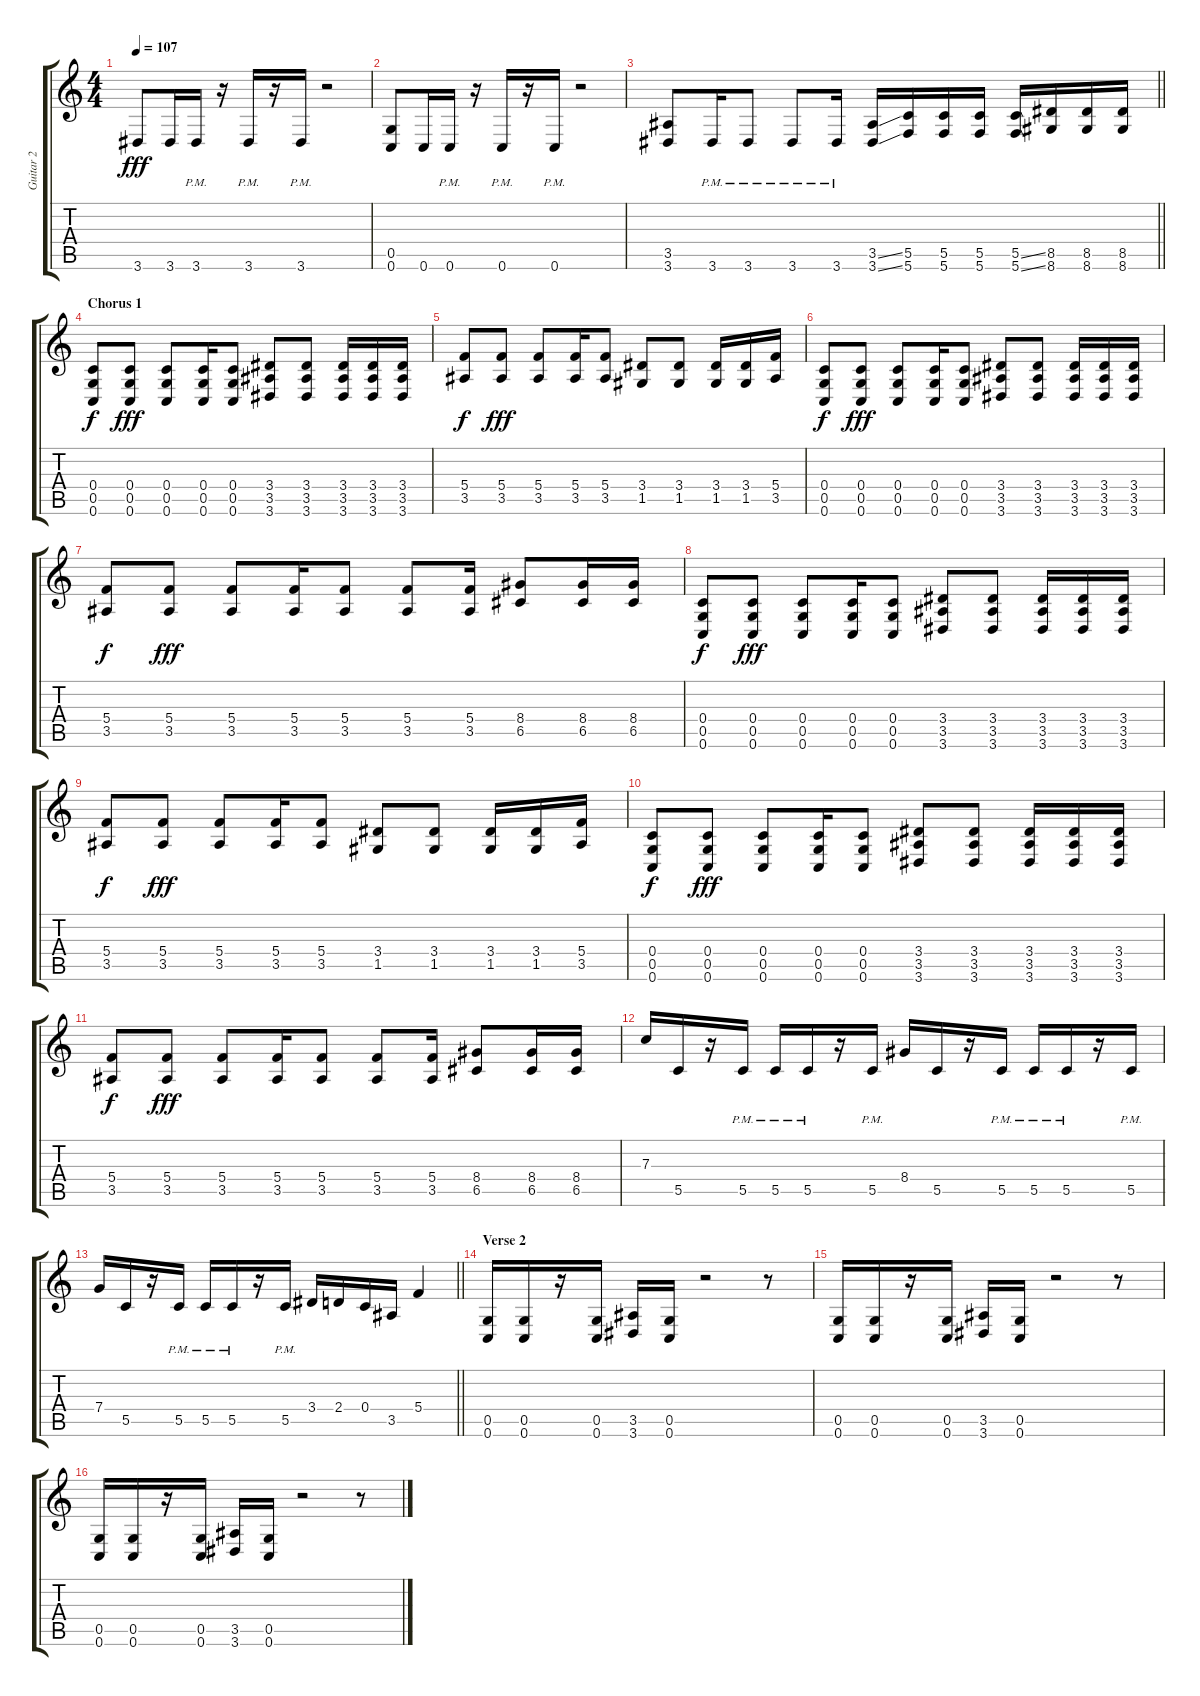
\track ("Guitar 2" "Guitar 2") {instrument overdrivenguitar}
\staff {score tabs}
\tuning (D4 A3 F3 C3 G2 C2) {hide}
\ts (4 4)
\tempo 107
\clef g2
\ks c
3.6.8{dy fff} 3.6.16 3.6{pm}.16 r.16 3.6{pm}.16 r.16 3.6{pm}.16 r.2 |
(0.5 0.6).8 0.6.16 0.6{pm}.16 r.16 0.6{pm}.16 r.16 0.6{pm}.16 r.2 |
\barLineRight lightlight
(3.5 3.6).8 3.6{pm}.16 3.6{pm}.8 3.6{pm}.8 3.6{pm}.16 (3.5{ss} 3.6{ss}).16 (5.5 5.6).16 (5.5 5.6).16 (5.5 5.6).16 (5.5{ss} 5.6{ss}).16 (8.5 8.6).16 (8.5 8.6).16 (8.5 8.6).16 |
\section ("" "Chorus 1")
(0.4 0.5 0.6).8{dy f} (0.4 0.5 0.6).8{dy fff} (0.4 0.5 0.6).8 (0.4 0.5 0.6).16 (0.4 0.5 0.6).8 (3.4 3.5 3.6).8 (3.4 3.5 3.6).8 (3.4 3.5 3.6).16 (3.4 3.5 3.6).16 (3.4 3.5 3.6).16 |
(5.4 3.5).8{dy f} (5.4 3.5).8{dy fff} (5.4 3.5).8 (5.4 3.5).16 (5.4 3.5).8 (3.4 1.5).8 (3.4 1.5).8 (3.4 1.5).16 (3.4 1.5).16 (5.4 3.5).16 |
(0.4 0.5 0.6).8{dy f} (0.4 0.5 0.6).8{dy fff} (0.4 0.5 0.6).8 (0.4 0.5 0.6).16 (0.4 0.5 0.6).8 (3.4 3.5 3.6).8 (3.4 3.5 3.6).8 (3.4 3.5 3.6).16 (3.4 3.5 3.6).16 (3.4 3.5 3.6).16 |
(5.4 3.5).8{dy f} (5.4 3.5).8{dy fff} (5.4 3.5).8 (5.4 3.5).16 (5.4 3.5).8 (5.4 3.5).8 (5.4 3.5).16 (8.4 6.5).8 (8.4 6.5).16 (8.4 6.5).16 |
(0.4 0.5 0.6).8{dy f} (0.4 0.5 0.6).8{dy fff} (0.4 0.5 0.6).8 (0.4 0.5 0.6).16 (0.4 0.5 0.6).8 (3.4 3.5 3.6).8 (3.4 3.5 3.6).8 (3.4 3.5 3.6).16 (3.4 3.5 3.6).16 (3.4 3.5 3.6).16 |
(5.4 3.5).8{dy f} (5.4 3.5).8{dy fff} (5.4 3.5).8 (5.4 3.5).16 (5.4 3.5).8 (3.4 1.5).8 (3.4 1.5).8 (3.4 1.5).16 (3.4 1.5).16 (5.4 3.5).16 |
(0.4 0.5 0.6).8{dy f} (0.4 0.5 0.6).8{dy fff} (0.4 0.5 0.6).8 (0.4 0.5 0.6).16 (0.4 0.5 0.6).8 (3.4 3.5 3.6).8 (3.4 3.5 3.6).8 (3.4 3.5 3.6).16 (3.4 3.5 3.6).16 (3.4 3.5 3.6).16 |
(5.4 3.5).8{dy f} (5.4 3.5).8{dy fff} (5.4 3.5).8 (5.4 3.5).16 (5.4 3.5).8 (5.4 3.5).8 (5.4 3.5).16 (8.4 6.5).8 (8.4 6.5).16 (8.4 6.5).16 |
7.3.16 5.5.16 r.16 5.5{pm}.16 5.5{pm}.16 5.5{pm}.16 r.16 5.5{pm}.16 8.4.16 5.5.16 r.16 5.5{pm}.16 5.5{pm}.16 5.5{pm}.16 r.16 5.5{pm}.16 |
\barLineRight lightlight
7.4.16 5.5.16 r.16 5.5{pm}.16 5.5{pm}.16 5.5{pm}.16 r.16 5.5{pm}.16 3.4.16 2.4.16 0.4.16 3.5.16 5.4.4 |
\section ("" "Verse 2")
(0.5 0.6).16 (0.5 0.6).16 r.16 (0.5 0.6).16 (3.5 3.6).16 (0.5 0.6).16 r.2 r.8 |
(0.5 0.6).16 (0.5 0.6).16 r.16 (0.5 0.6).16 (3.5 3.6).16 (0.5 0.6).16 r.2 r.8 |
(0.5 0.6).16 (0.5 0.6).16 r.16 (0.5 0.6).16 (3.5 3.6).16 (0.5 0.6).16 r.2 r.8
